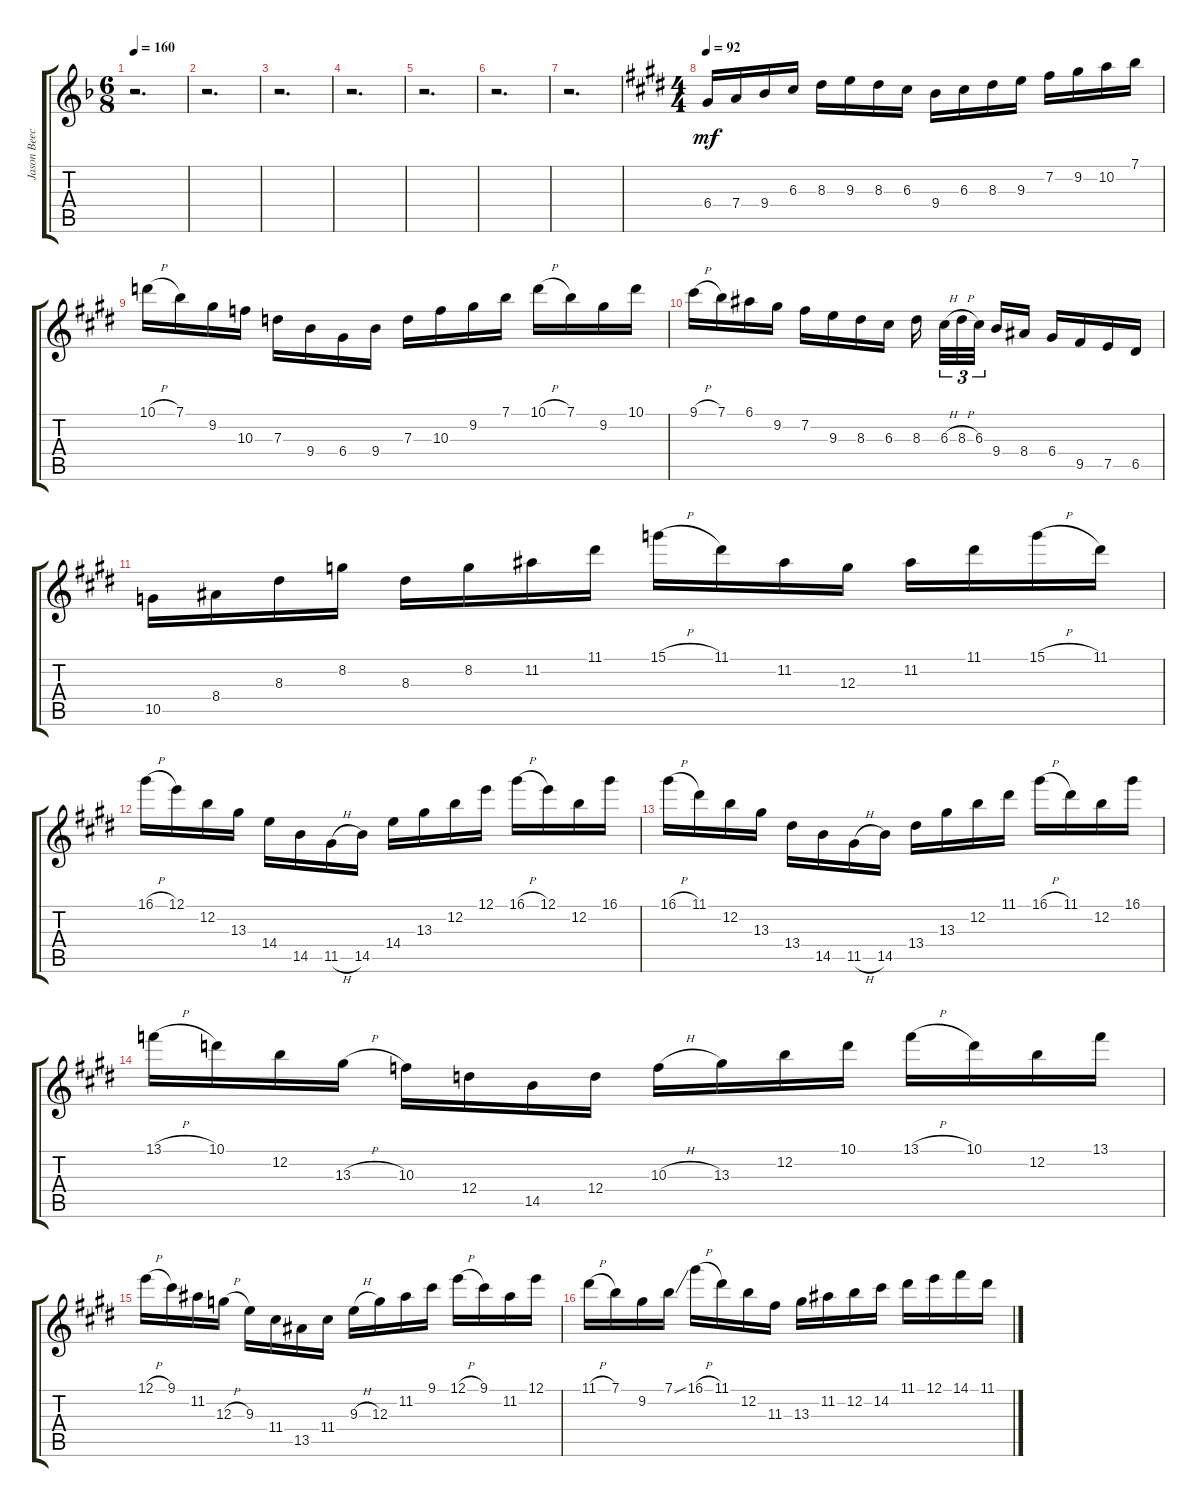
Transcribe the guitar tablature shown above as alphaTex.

\track ("Jason Beecker Lead 2" "Jason Beec") {instrument distortionguitar}
\staff {score tabs}
\tuning (E4 B3 G3 D3 A2 E2) {hide}
\ts (6 8)
\tempo 160
\clef g2
\ks f
r.2{d dy mf} |
r.2{d} |
r.2{d} |
r.2{d} |
r.2{d} |
r.2{d} |
r.2{d} |
\ts (4 4)
\tempo 92
\ks e
6.4.16 7.4.16 9.4.16 6.3.16 8.3.16 9.3.16 8.3.16 6.3.16 9.4.16 6.3.16 8.3.16 9.3.16 7.2.16 9.2.16 10.2.16 7.1.16 |
10.1{h}.16 7.1.16 9.2.16 10.3.16 7.3.16 9.4.16 6.4.16 9.4.16 7.3.16 10.3.16 9.2.16 7.1.16 10.1{h}.16 7.1.16 9.2.16 10.1.16 |
9.1{h}.16 7.1.16 6.1.16 9.2.16 7.2.16 9.3.16 8.3.16 6.3.16 8.3.16{beam splitsecondary} 6.3{h}.32{tu (3 2)} 8.3{h}.32{tu (3 2)} 6.3.32{tu (3 2) beam splitsecondary} 9.4.16 8.4.16 6.4.16 9.5.16 7.5.16 6.5.16 |
10.5.16 8.4.16 8.3.16 8.2.16 8.3.16 8.2.16 11.2.16 11.1.16 15.1{h}.16 11.1.16 11.2.16 12.3.16 11.2.16 11.1.16 15.1{h}.16 11.1.16 |
16.1{h}.16 12.1.16 12.2.16 13.3.16 14.4.16 14.5.16 11.5{h}.16 14.5.16 14.4.16 13.3.16 12.2.16 12.1.16 16.1{h}.16 12.1.16 12.2.16 16.1.16 |
16.1{h}.16 11.1.16 12.2.16 13.3.16 13.4.16 14.5.16 11.5{h}.16 14.5.16 13.4.16 13.3.16 12.2.16 11.1.16 16.1{h}.16 11.1.16 12.2.16 16.1.16 |
13.1{h}.16 10.1.16 12.2.16 13.3{h}.16 10.3.16 12.4.16 14.5.16 12.4.16 10.3{h}.16 13.3.16 12.2.16 10.1.16 13.1{h}.16 10.1.16 12.2.16 13.1.16 |
12.1{h}.16 9.1.16 11.2.16 12.3{h}.16 9.3.16 11.4.16 13.5.16 11.4.16 9.3{h}.16 12.3.16 11.2.16 9.1.16 12.1{h}.16 9.1.16 11.2.16 12.1.16 |
11.1{h}.16 7.1.16 9.2.16 7.1{ss}.16 16.1{h}.16 11.1.16 12.2.16 11.3.16 13.3.16 11.2.16 12.2.16 14.2.16 11.1.16 12.1.16 14.1.16 11.1.16
